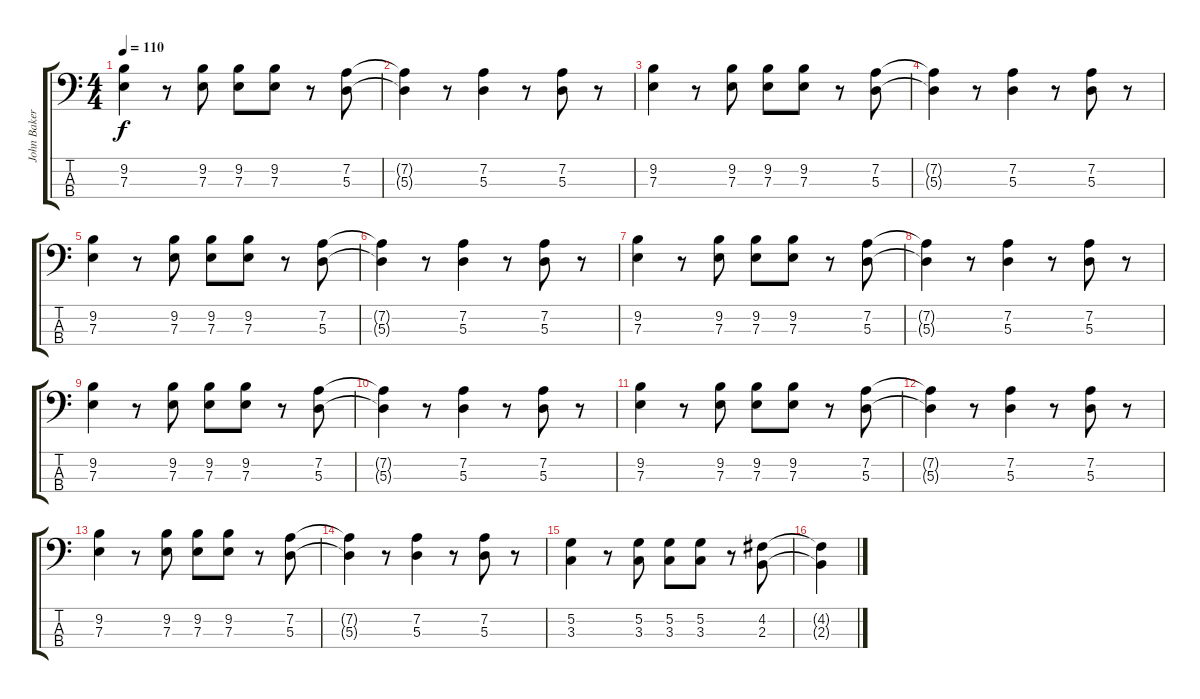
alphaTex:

\track ("John Baker Saunders" "John Baker") {instrument acousticbass}
\staff {score tabs}
\tuning (G2 D2 A1 E1) {hide}
\ts (4 4)
\tempo 110
\clef f4
\ks c
(9.2 7.3).4{dy f} r.8 (9.2 7.3).8 (9.2 7.3).8 (9.2 7.3).8 r.8 (7.2 5.3).8 |
(7.2{t} 5.3{t}).4 r.8 (7.2 5.3).4 r.8 (7.2 5.3).8 r.8 |
(9.2 7.3).4 r.8 (9.2 7.3).8 (9.2 7.3).8 (9.2 7.3).8 r.8 (7.2 5.3).8 |
(7.2{t} 5.3{t}).4 r.8 (7.2 5.3).4 r.8 (7.2 5.3).8 r.8 |
(9.2 7.3).4 r.8 (9.2 7.3).8 (9.2 7.3).8 (9.2 7.3).8 r.8 (7.2 5.3).8 |
(7.2{t} 5.3{t}).4 r.8 (7.2 5.3).4 r.8 (7.2 5.3).8 r.8 |
(9.2 7.3).4 r.8 (9.2 7.3).8 (9.2 7.3).8 (9.2 7.3).8 r.8 (7.2 5.3).8 |
(7.2{t} 5.3{t}).4 r.8 (7.2 5.3).4 r.8 (7.2 5.3).8 r.8 |
(9.2 7.3).4 r.8 (9.2 7.3).8 (9.2 7.3).8 (9.2 7.3).8 r.8 (7.2 5.3).8 |
(7.2{t} 5.3{t}).4 r.8 (7.2 5.3).4 r.8 (7.2 5.3).8 r.8 |
(9.2 7.3).4 r.8 (9.2 7.3).8 (9.2 7.3).8 (9.2 7.3).8 r.8 (7.2 5.3).8 |
(7.2{t} 5.3{t}).4 r.8 (7.2 5.3).4 r.8 (7.2 5.3).8 r.8 |
(9.2 7.3).4 r.8 (9.2 7.3).8 (9.2 7.3).8 (9.2 7.3).8 r.8 (7.2 5.3).8 |
(7.2{t} 5.3{t}).4 r.8 (7.2 5.3).4 r.8 (7.2 5.3).8 r.8 |
(5.2 3.3).4 r.8 (5.2 3.3).8 (5.2 3.3).8 (5.2 3.3).8 r.8 (4.2 2.3).8 |
(4.2{t} 2.3{t}).4
